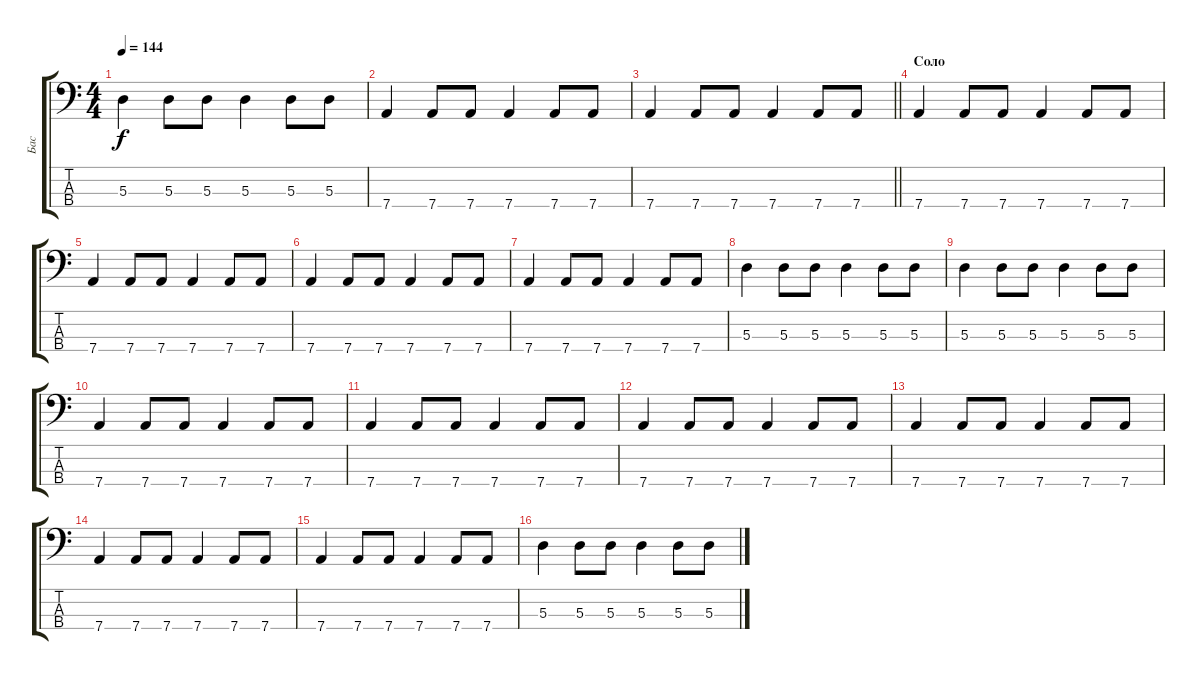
\track ("Бас" "Бас") {instrument electricbassfinger}
\staff {score tabs}
\tuning (G2 D2 A1 D1) {hide}
\ts (4 4)
\tempo 144
\clef f4
\ks c
5.3.4{dy f} 5.3.8 5.3.8 5.3.4 5.3.8 5.3.8 |
7.4.4 7.4.8 7.4.8 7.4.4 7.4.8 7.4.8 |
\barLineRight lightlight
7.4.4 7.4.8 7.4.8 7.4.4 7.4.8 7.4.8 |
\section ("" "Соло")
7.4.4 7.4.8 7.4.8 7.4.4 7.4.8 7.4.8 |
7.4.4 7.4.8 7.4.8 7.4.4 7.4.8 7.4.8 |
7.4.4 7.4.8 7.4.8 7.4.4 7.4.8 7.4.8 |
7.4.4 7.4.8 7.4.8 7.4.4 7.4.8 7.4.8 |
5.3.4 5.3.8 5.3.8 5.3.4 5.3.8 5.3.8 |
5.3.4 5.3.8 5.3.8 5.3.4 5.3.8 5.3.8 |
7.4.4 7.4.8 7.4.8 7.4.4 7.4.8 7.4.8 |
7.4.4 7.4.8 7.4.8 7.4.4 7.4.8 7.4.8 |
7.4.4 7.4.8 7.4.8 7.4.4 7.4.8 7.4.8 |
7.4.4 7.4.8 7.4.8 7.4.4 7.4.8 7.4.8 |
7.4.4 7.4.8 7.4.8 7.4.4 7.4.8 7.4.8 |
7.4.4 7.4.8 7.4.8 7.4.4 7.4.8 7.4.8 |
5.3.4 5.3.8 5.3.8 5.3.4 5.3.8 5.3.8
